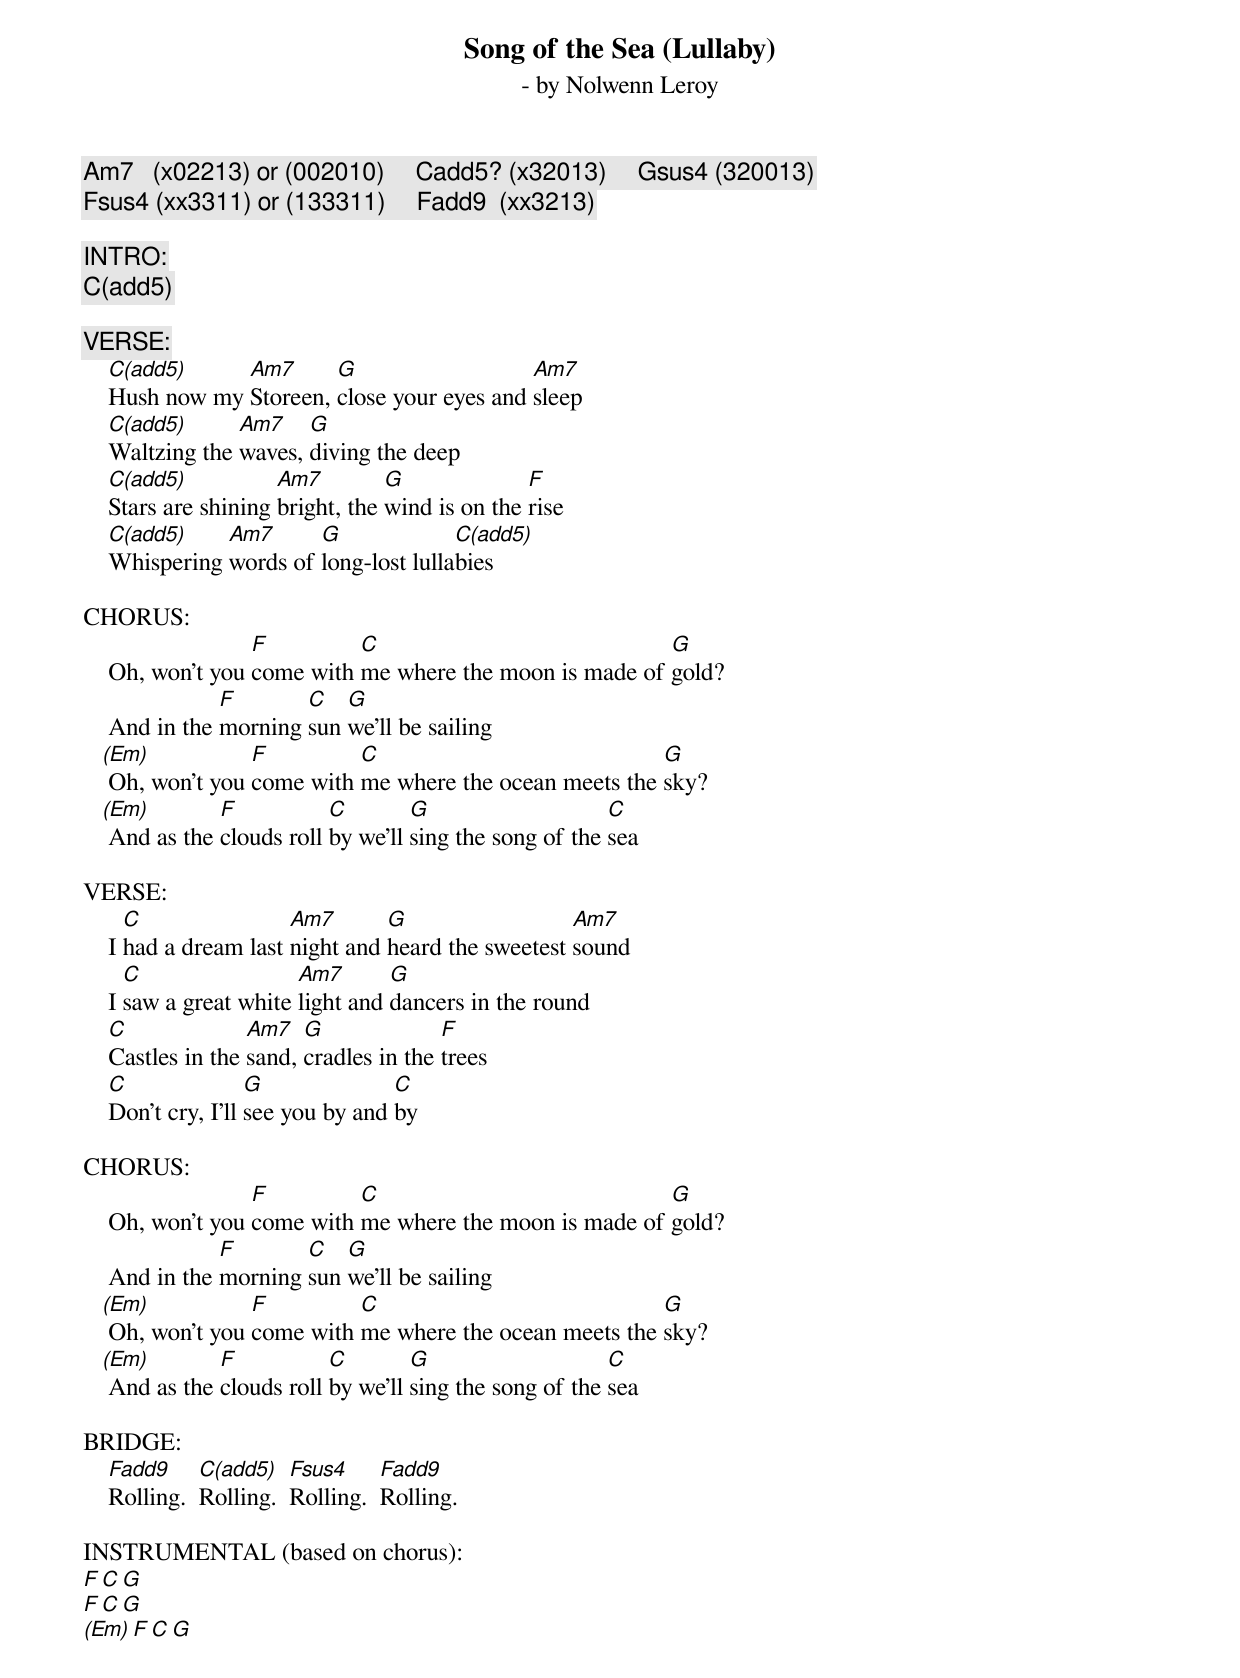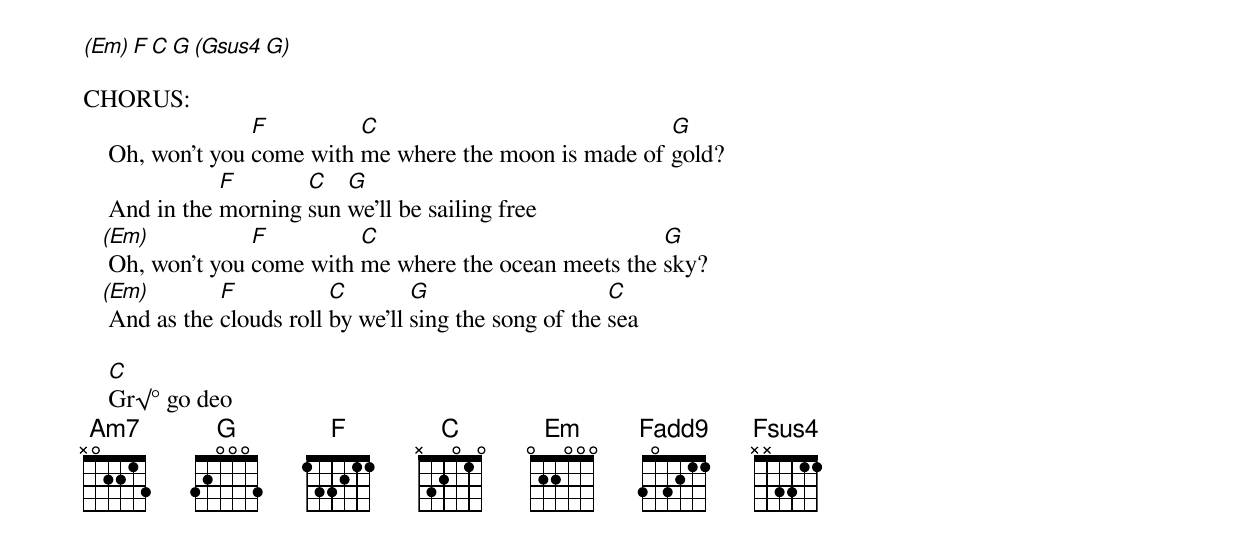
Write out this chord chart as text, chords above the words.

Song of the Sea (Lullaby)
- by Nolwenn Leroy

Am7   (x02213) or (002010)     Cadd5? (x32013)     Gsus4 (320013)
Fsus4 (xx3311) or (133311)     Fadd9  (xx3213)

INTRO:
    C(add5)

VERSE:
    C(add5)     Am7      G                   Am7
    Hush now my Storeen, close your eyes and sleep
    C(add5)      Am7    G
    Waltzing the waves, diving the deep
    C(add5)           Am7         G              F
    Stars are shining bright, the wind is on the rise
    C(add5)    Am7      G              C(add5)
    Whispering words of long-lost lullabies

CHORUS:
                  F         C                            G
    Oh, won't you come with me where the moon is made of gold?
               F       C   G
    And in the morning sun we'll be sailing
   (Em)           F         C                            G
    Oh, won't you come with me where the ocean meets the sky?
   (Em)        F           C        G                    C
    And as the clouds roll by we'll sing the song of the sea

VERSE:
      C                Am7       G                  Am7
    I had a dream last night and heard the sweetest sound
      C                 Am7       G
    I saw a great white light and dancers in the round
    C              Am7   G              F
    Castles in the sand, cradles in the trees
    C               G              C
    Don't cry, I'll see you by and by

CHORUS:
                  F         C                            G
    Oh, won't you come with me where the moon is made of gold?
               F       C   G
    And in the morning sun we'll be sailing
   (Em)           F         C                            G
    Oh, won't you come with me where the ocean meets the sky?
   (Em)        F           C        G                    C
    And as the clouds roll by we'll sing the song of the sea

BRIDGE:
    Fadd9     C(add5)   Fsus4     Fadd9
    Rolling.  Rolling.  Rolling.  Rolling.

INSTRUMENTAL (based on chorus):
         F  C           G
         F  C  G
    (Em) F  C           G
    (Em) F  C  G (Gsus4 G)

CHORUS:
                  F         C                            G
    Oh, won't you come with me where the moon is made of gold?
               F       C   G
    And in the morning sun we'll be sailing free
   (Em)           F         C                            G
    Oh, won't you come with me where the ocean meets the sky?
   (Em)        F           C        G                    C
    And as the clouds roll by we'll sing the song of the sea

    C
    Gr√° go deo
